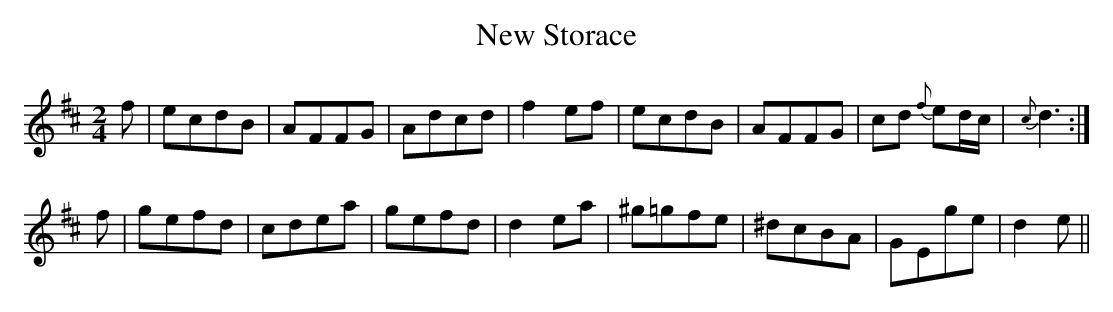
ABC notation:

X:1
T:New Storace
M:2/4
L:1/8
K:D
f|ecdB|AFFG|Adcd|f2-ef|ecdB|AFFG|cd {f}ed/c/|{c}d3:|
f|gefd|cdea|gefd|d2-ea|^g=gfe|^dcBA|GEge|d2-e||
